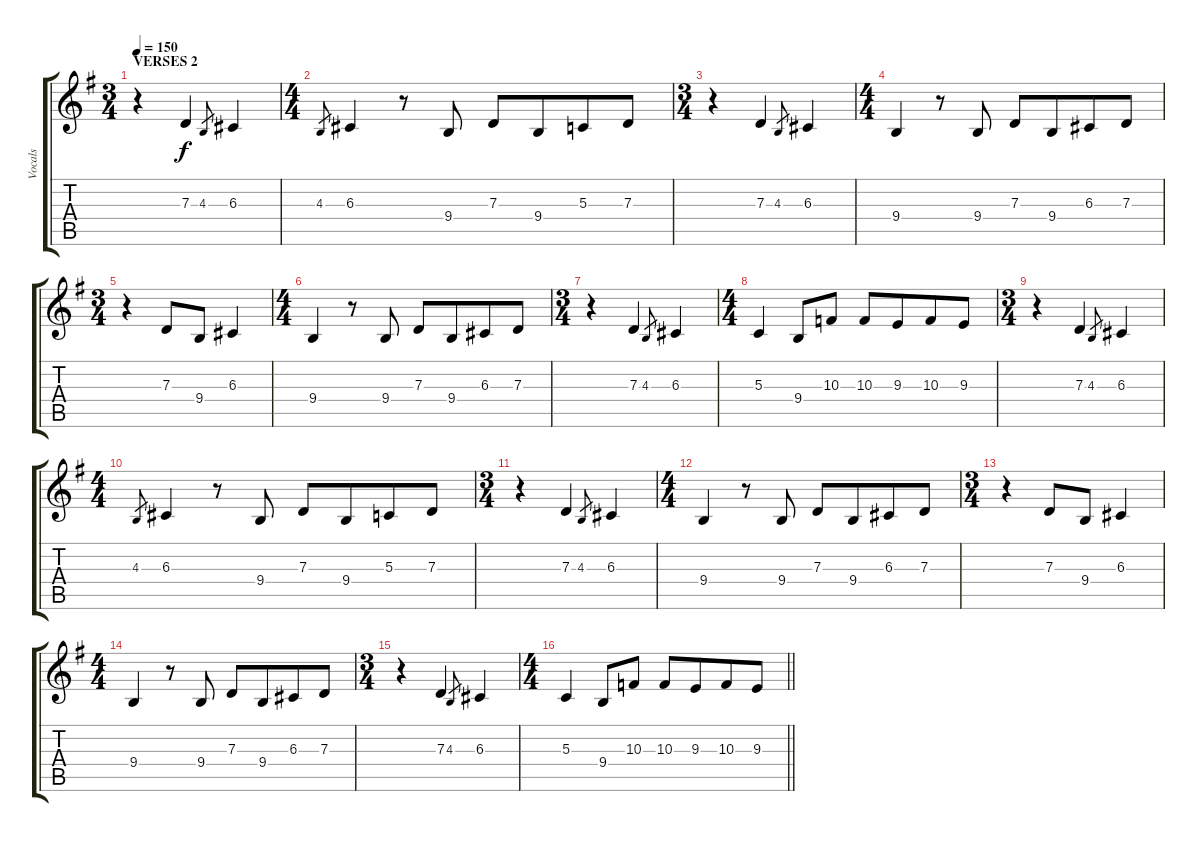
\track ("Vocals" "Vocals") {instrument harmonica}
\staff {score tabs}
\tuning (E4 B3 G3 D3 A2 E2) {hide}
\ts (3 4)
\section ("" "VERSES 2")
\tempo 150
\clef g2
\ks eminor
r.4{dy f} 7.3.4 4.3.8{gr} 6.3.4 |
\ts (4 4)
4.3.8{gr} 6.3.4 r.8 9.4.8{beam split} 7.3.8 9.4.8{beam merge} 5.3.8 7.3.8 |
\ts (3 4)
r.4 7.3.4 4.3.8{gr} 6.3.4 |
\ts (4 4)
9.4.4 r.8 9.4.8{beam split} 7.3.8 9.4.8{beam merge} 6.3.8 7.3.8 |
\ts (3 4)
r.4 7.3.8 9.4.8 6.3.4 |
\ts (4 4)
9.4.4 r.8 9.4.8{beam split} 7.3.8 9.4.8{beam merge} 6.3.8 7.3.8 |
\ts (3 4)
r.4 7.3.4 4.3.8{gr} 6.3.4 |
\ts (4 4)
5.3.4 9.4.8 10.3.8{beam split} 10.3.8 9.3.8{beam merge} 10.3.8 9.3.8 |
\ts (3 4)
r.4 7.3.4 4.3.8{gr} 6.3.4 |
\ts (4 4)
4.3.8{gr} 6.3.4 r.8 9.4.8{beam split} 7.3.8 9.4.8{beam merge} 5.3.8 7.3.8 |
\ts (3 4)
r.4 7.3.4 4.3.8{gr} 6.3.4 |
\ts (4 4)
9.4.4 r.8 9.4.8{beam split} 7.3.8 9.4.8{beam merge} 6.3.8 7.3.8 |
\ts (3 4)
r.4 7.3.8 9.4.8 6.3.4 |
\ts (4 4)
9.4.4 r.8 9.4.8{beam split} 7.3.8 9.4.8{beam merge} 6.3.8 7.3.8 |
\ts (3 4)
r.4 7.3.4 4.3.8{gr} 6.3.4 |
\ts (4 4)
\barLineRight lightlight
5.3.4 9.4.8 10.3.8{beam split} 10.3.8 9.3.8{beam merge} 10.3.8 9.3.8
